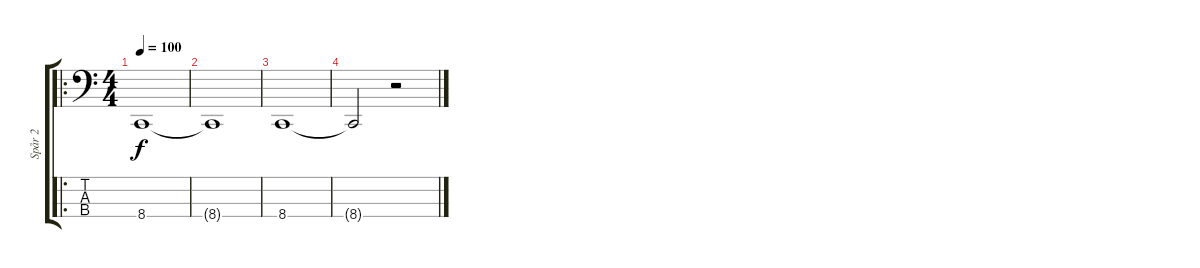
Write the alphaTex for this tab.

\track ("Spår 2" "Spår 2") {instrument cello}
\staff {score tabs}
\tuning (G2 D2 A1 E1) {hide}
\ro
\ts (4 4)
\tempo 100
\clef f4
\ks c
8.4.1{dy f instrument cello} |
8.4{t}.1 |
8.4.1 |
8.4{t}.2 r.2
